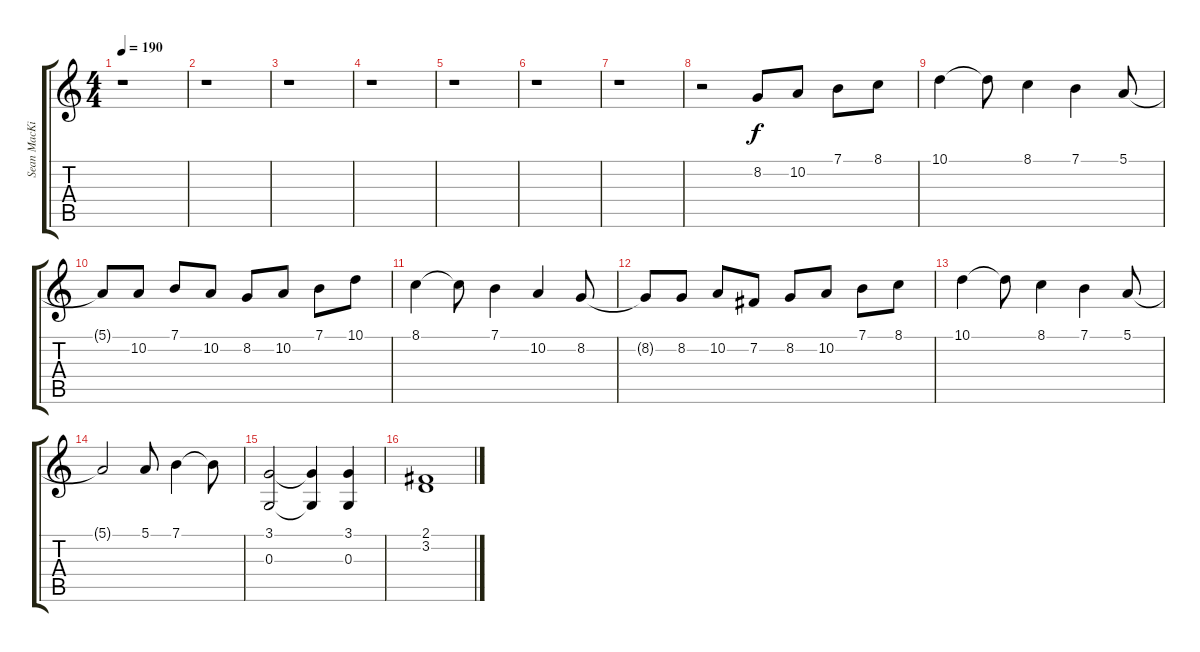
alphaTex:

\track ("Sean MacKin (Violin)" "Sean MacKi") {instrument violin}
\staff {score tabs}
\tuning (E4 B3 G3 D3 A2 E2) {hide}
\ts (4 4)
\tempo 190
\clef g2
\ks c
r.1{dy f} |
r.1 |
r.1 |
r.1 |
r.1 |
r.1 |
r.1 |
r.2{volume 15} 8.2.8 10.2.8 7.1.8 8.1.8 |
10.1.4 10.1{t}.8 8.1.4 7.1.4 5.1.8 |
5.1{t}.8 10.2.8 7.1.8 10.2.8 8.2.8 10.2.8 7.1.8 10.1.8 |
8.1.4 8.1{t}.8 7.1.4 10.2.4 8.2.8 |
8.2{t}.8 8.2.8 10.2.8 7.2.8 8.2.8 10.2.8 7.1.8 8.1.8 |
10.1.4 10.1{t}.8 8.1.4 7.1.4 5.1.8 |
5.1{t}.2 5.1.8 7.1.4 7.1{t}.8 |
(3.1 0.3).2 (3.1{t} 0.3{t}).4 (3.1 0.3).4 |
(2.1 3.2).1
